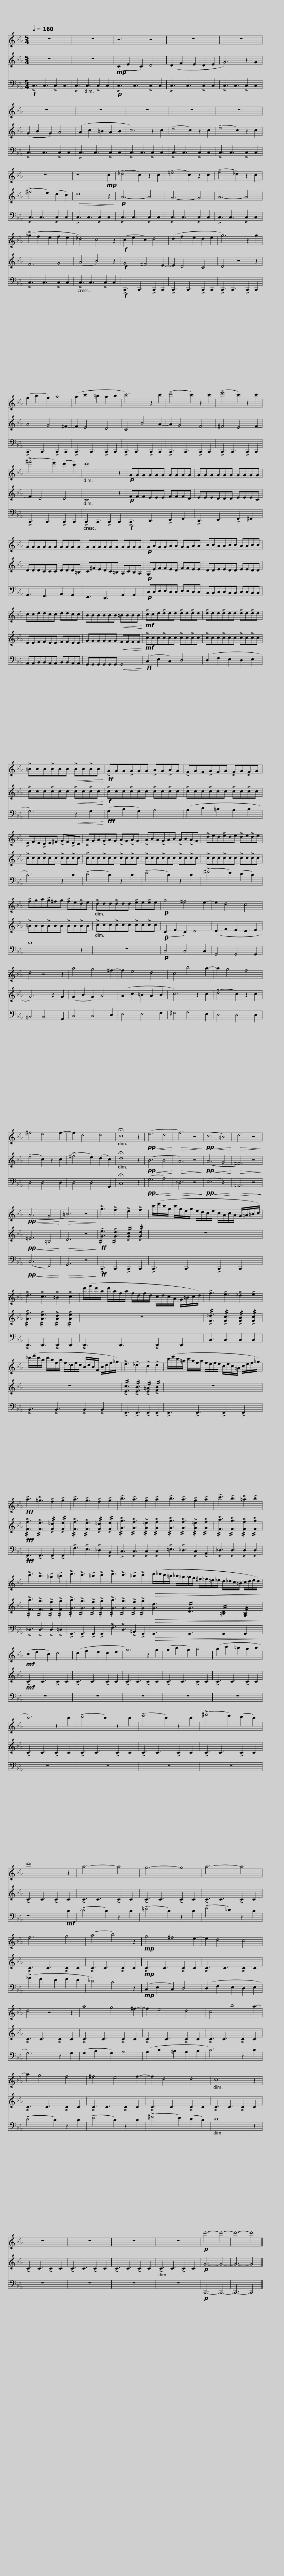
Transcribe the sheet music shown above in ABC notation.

X:1
%%score 1 2 3
L:1/8
Q:1/4=160
M:5/4
I:linebreak $
K:Eb
V:1 treble
V:2 treble
V:3 bass
V:1
 z10 | z10 | z6 z4 | z10 | z10 | %5
 z10 | z10 |$ z10 | z10 | z10 | %10
 z10 | z8!mp! c2 | (!tenuto!_d4 c2) z2 c2 | (!tenuto!=e4 c2) z2 c2 | (!tenuto!f4 _d2) z2 c2 |$ %15
 (!>!_g2 f2 e2 f2 e2 | _d4) c4 z2 |!f! (c2 e2 c2) d4 | (d2 f2 e2 d2 e2 | g6) z2 g2 | %20
 (g2 b2 g2) a4 | (a2 c'2 =b2 a2 b2 |$ c'6) z2 c'2 | (!tenuto!d'4 c'2) z2 c'2 | (!tenuto!e'4 c'2) z2 c'2 | %25
 (!>!^f'4 e'2) (d'2 c'2) | d'8 z2 |!p! GGGGGG GGGG |$ GGGGGG GGGG | GGGGGG GGGG | %30
 GGGGGG GGGG |!p! GAGGAA GGAA |$ BBAABB AABB | ccddcc ddcc | BBBBBB!<(! =BBBB!<)! | %35
!mf! !>!ccd!>!ddd !>!dd!>!dd |$ !>!ddd!>!ddd !>!dd!>!dd | !>!=BBB!>!BBB!<(! !>!BB!>!BB!<)! |!ff! !>!GGG!>!GGG !>!AG!>!AG | !>!FGF!>!GFG !>!FG!>!FG |$ %40
 !>!EFE!>!DE^F !>!GF!>!ED | !>!AGA!>!GAG !>!AG!>!AG | !>!ABA!>!GAB !>!AB!>!AG | !>!ded!>!ede !>!de!>!de |$ !>!fga!>!g^fg !>!fe!>!de | %45
 !>!ddd!>!ddd !>!ee!>!ee |!p! g4 ^f4 e2- |$ e2 d4 c4 | d4 z4 z2 | a4 g4 ^f2- | %50
 f2 e4 d4 | c4 b4 a2- | a2 g4 f4 | ^f4 e4 f2- | f2 d4 d4 | %55
 !fermata!c8 z2 |$!pp!!<(! (e6 d4!<)! |!>(! f6) z4!>)! |!pp!!<(! (c6 =B4)!<)! |!>(! d6 z4!>)! | %60
!pp!!<(! (A6 G4!<)! |!>(! =B6) z4!>)! | !>!g3 !>!f3 !>!e2 !>!f2 |$ (c'/e'/c'/g/ c'/g/e/g/ e/d/c/e/ c/A/c/A/ G/=A/=B/c/) | !>!d3 !>!c3 !>!=B2 !>!c2 |$ %65
 (d'/f'/d'/a/ d'/a/f/a/ f/d/f/d/ c/d/c/A/ G/=B/c/d/) | !>!f3 !>!e3 !>!_d2 !>!e2 |$ (_d'/f'/d'/b/ d'/b/f/b/ f/_d/f/d/ B/d/B/F/ B/d/f/_g/) | !>!e3 !>!_d3 !>!c2 !>!d2 |$ (c'/e'/c'/=a/ c'/a/f/a/ f/e/f/e/ c/e/c/=A/ c/e/f/_g/) | %70
!fff! !>!a3 !>!=g3 !>!f2 !>!g2 | !>!a3 !>!g3 !>!f2 !>!g2 | !>!b3 !>!a3 !>!g2 !>!a2 |$ !>!b3 !>!a3 !>!g2 !>!a2 | !>!c'3 !>!b3 !>!=a2 !>!b2 | %75
 !>!c'3 !>!b3 !>!=a2 !>!=b2 | !>!d'3 !>!c'3 !>!=b2 !>!c'2 | !>!d'3 !>!c'3 !>!=b2 !>!c'2 |$!>(! (d'/_d'/c'/=b/ _b/=a/_a/g/ ^f/=f/=e/_e/ d/_d/c/=B/ c/d/e/d/)!>)! |!mf! (c2 e2 c2) d4 | %80
 (d2 f2 e2 d2 e2 | g6) z2 g2 |$ (g2 b2 g2) a4 | (a2 c'2 =b2 a2 b2 | c'6) z2 c'2 | %85
 (!tenuto!d'4 c'2) z2 c'2 | (!tenuto!e'4 c'2) z2 c'2 | (!>!^f'4 e'2) (d'2 c'2) | d'8 z2 |$ a6- a4 | %90
 g6- g4 | a6- a4 | f6 g4 | (a4 b4) z2 |!mp! g4 ^f4 e2- | %95
 e2 d4 c4 |$ d4 z4 z2 | a4 g4 ^f2- | f2 e4 d4 | c4 b4 a2- | %100
 a2 g4 f4 | ^f4 e4 f2- | f2 d4 d4 |$ c8 z2 | z10 | %105
 z10 | z10 | z10 |!p! d'6- d'4- | d'6- d'4 |] %110
V:2
 z10 | z10 |!mp! (C2 E2 C2) D4 | (D2 F2 E2 D2 E2 | G6) z2 G2 | %5
 (G2 B2 G2) A4 | (A2 c2 =B2 A2 B2 |$ c6) z2 c2 | (!tenuto!d4 c2) z2 c2 | (!tenuto!e4 c2) z2 c2 | %10
 (!>!^f4 e2) (d2 c2) |!>(! d8 z2!>)! |!p! A6- A4 | G6- G4 | A6- A4 |$ %15
 F6 G4 | (A4 B4) z2 |!f! G4 ^F4 E2- | E2 D4 C4 | D4 z4 z2 | %20
 A4 G4 ^F2- | F2 E4 D4 |$ C4 B4 A2- | A2 G4 F4 | ^F4 E4 F2- | %25
 F2 D4 D4 | C8 z2 |!p! FFFEEE FFFD |$ EEEDDD EEEC | DDDCCC DDD=B, | %30
 C^FEDC=B, A,CB,A, |!p! G,EFFED FFEE |$ DDEEDD EEDD | EEFFEE FFEE | GGGGGG!<(! FFFF!<)! | %35
!mf! !>!ccc!>!ccc !>!cc!>!cc |$ !>!ccc!>!ccc !>!cc!>!cc | !>!ccc!>!ccc!<(! !>!cc!>!cc!<)! |!f! !>!ccc!>!ccc !>!cc!>!cc | !>!ccc!>!ccc !>!cc!>!cc |$ %40
 !>!ccc!>!ccc !>!cc!>!cc | !>!ccc!>!ccc !>!cc!>!cc | !>!ccc!>!ccc !>!cc!>!cc | !>!ccc!>!ccc !>!cc!>!cc |$ !>!=BBB!>!BBB !>!BB!>!BB | %45
 !>!ccc!>!ccc !>!cc!>!cc |!p! (C2 E2 C2) D4 |$ (D2 F2 E2 D2 E2 | G6) z2 G2 | (G2 B2 G2) A4 | %50
 (A2 c2 =B2 A2 B2 | c6) z2 c2 | (!tenuto!d4 c2) z2 c2 | (!tenuto!e4 c2) z2 c2 | (!>!^f4 e2) (d2 c2) | %55
 !fermata!d8 z2 |$!pp!!<(! (B6 B4!<)! |!>(! A6) z4!>)! |!pp!!<(! (A6 G4!<)! |!>(! ^F6) z4!>)! | %60
!pp!!<(! =E6 =B,4!<)! |!>(! D6 z4!>)! |!ff! !//!!>![Ge]3 !//!!>![Gd]3 !//!!>![Gc]2 !//!!>![Gd]2 |$ z10 | !//!!>![Af]3 !//!!>![Ae]3 !//!!>![Ad]2 !//!!>![Ae]2 |$ %65
 z10 | !//!!>![F_d]3 !//!!>![Fc]3 !//!!>![FB]2 !//!!>![Fc]2 |$ z10 | !//!!>![Ec]3 !//!!>![EB]3 !//!!>![E=A]2 !//!!>![FB]2 |$ z10 | %70
!fff! !//!!>![Ff]3 !//!!>![Fe]3 !//!!>![F_d]2 !//!!>![Fe]2 | !//!!>![Ff]3 !//!!>![Fe]3 !//!!>![F_d]2 !//!!>![Fe]2 | !//!!>![Gg]3 !//!!>![Gf]3 !//!!>![G=e]2 !//!!>![Gf]2 |$ !//!!>![Gg]3 !//!!>![Gf]3 !//!!>![G=e]2 !//!!>![Gf]2 | !//!!>![Fa]3 !//!!>![Fg]3 !//!!>![Ff]2 !//!!>![Fg]2 | %75
 !//!!>![Fa]3 !//!!>![Fg]3 !//!!>![Ff]2 !//!!>![Fg]2 | !//!!>![Ga]3 !//!!>![Gg]3 !//!!>![Gf]2 !//!!>![Gg]2 | !//!!>![Ga]3 !//!!>![Gg]3 !//!!>![Gf]2 !//!!>![Gg]2 |$!>(! [Gd]3 !//![DG]3 !//![=B,D]2 !//![G,B,]2!>)! |!mf! !>!C3 C3 !>!C2 C2 | %80
 !>!C3 C3 !>!C2 C2 | !>!C3 C3 !>!C2 C2 |$ !>!C3 C3 !>!C2 C2 | !>!C3 C3 !>!C2 C2 | !>!C3 C3 !>!C2 C2 | %85
 !>!C3 C3 !>!C2 C2 | !>!C3 C3 !>!C2 C2 | !>!C3 C3 !>!C2 C2 | !>!C3 C3 !>!C2 C2 |$ !>!C3 C3 !>!C2 C2 | %90
 !>!C3 C3 !>!C2 C2 | !>!C3 C3 !>!C2 C2 | !>!C3 C3 !>!C2 C2 | !>!C3 C3 !>!C2 C2 |!mp! !>!C3 C3 !>!C2 C2 | %95
 !>!C3 C3 !>!C2 C2 |$ !>!C3 C3 !>!C2 C2 | !>!C3 C3 !>!C2 C2 | !>!C3 C3 !>!C2 C2 | !>!C3 C3 !>!C2 C2 | %100
 !>!C3 C3 !>!C2 C2 | !>!C3 C3 !>!C2 C2 | !>!C3 C3 !>!C2 C2 |$ !>!C3 C3 !>!C2 C2 | !>!C3 C3 !>!C2 C2 | %105
 !>!C3 C3 !>!C2 C2 | !>!C3 C3 !>!C2 C2 | !>!C3 C3 !>!C2 C2 |!p! G6- G4- | G6- G4 |] %110
V:3
!f! !>!C,3 C,3 !>!C,2 C,2 | !>!C,3 C,3 !>!C,2 C,2 |!p! !>!C,3 C,3 !>!C,2 C,2 | !>!C,3 C,3 !>!C,2 C,2 | !>!C,3 C,3 !>!C,2 C,2 | %5
 !>!C,3 C,3 !>!C,2 C,2 | !>!C,3 C,3 !>!C,2 C,2 |$ !>!C,3 C,3 !>!C,2 C,2 | !>!C,3 C,3 !>!C,2 C,2 | !>!C,3 C,3 !>!C,2 C,2 | %10
 !>!C,3 C,3 !>!C,2 C,2 | !>!C,3 C,3 !>!C,2 C,2 | !>!C,3 C,3 !>!C,2 C,2 | !>!C,3 C,3 !>!C,2 C,2 | !>!C,3 C,3 !>!C,2 C,2 |$ %15
 !>!C,3 C,3 !>!C,2 C,2 | !>!C,3 C,3 !>!C,2 C,2 |!f! !>!C,,3 C,,3 !>!C,,2 C,,2 | !>!C,,3 C,,3 !>!C,,2 C,,2 | !>!C,,3 C,,3 !>!C,,2 C,,2 | %20
 !>!C,,3 C,,3 !>!C,,2 C,,2 | !>!C,,3 C,,3 !>!C,,2 C,,2 |$ !>!C,,3 C,,3 !>!C,,2 C,,2 | !>!C,,3 C,,3 !>!C,,2 C,,2 | !>!C,,3 C,,3 !>!C,,2 C,,2 | %25
 !>!C,,3 C,,3 !>!C,,2 C,,2 | !>!C,,3 C,,3 !>!C,,2 C,,2 |!f! !>!C,,3 D,,3 !>!E,,2 F,,2 |$ !>!D,,3 E,,3 !>!F,,2 ^F,,2 | G,,3 F,,3 A,,2 G,,2 | %30
 E,,3 D,,3 G,,2 G,,2 |!p! C,C,D,D,C,C, D,D,C,C, |$ B,,B,,C,C,B,,B,, C,C,B,,B,, | A,,A,,B,,B,,A,,A,, B,,B,,A,,A,, | G,,G,,G,,G,,G,,G,,!<(! G,,4!<)! | %35
!ff! (C,2 E,2 C,2) D,4 |$ (D,2 F,2 E,2 D,2 E,2 | G,6)!<(! z2 G,2!<)! |!fff! (G,2 B,2 G,2) A,4 | (A,2 C2 =B,2 A,2 B,2 |$ %40
 C6) z2 C2 | (!tenuto!D4 C2) z2 C2 | (!tenuto!E4 C2) z2 C2 | (!>!^F4 E2) (D2 C2) |$ D8 z2 | %45
 z10 |!p! C,4 C,4 C,2 |$ G,,4 G,,4 G,,2 | =B,,4 B,,4 G,,2 | C,4 C,4 D,2 | %50
 E,4 E,4 F,2 | ^F,4 G,4 E,2 | D,4 D,4 D,2 | D,4 D,4 D,2 | D,4 D,4 G,,2 | %55
 !fermata!C,8 z2 |$!pp!!<(! (G,6 A,4)!<)! |!>(! _D,6 z4!>)! |!pp!!<(! (E,6 D,4)!<)! |!>(! =A,,6 z4!>)! | %60
!pp!!<(! (C,6 F,,4)!<)! |!>(! G,,6 z4!>)! |!ff! !>!C,,3 C,,3 !>!C,,2 C,,2 |$ !>!C,,3 C,,3 !>!C,,2 C,,2 | !>!D,,3 D,,3 !>!D,,2 D,,2 |$ %65
 !>!D,,3 D,,3 !>!D,,2 D,,2 | B,,3 B,,3 B,,2 B,,2 |$ !>!B,,3 !>!B,,3 !>!B,,2 !>!B,,2 | !>!F,,3 !>!F,,3 !>!F,,2 !>!F,,2 |$ !>!F,,3 !>!F,,3 !>!F,,2 !>!F,,2 | %70
!fff! !>!F,,3 !>!F,,3 !>!F,,2 !>!F,,2 | !>!F,3 !>!E,3 !>!_D,2 !>!B,,2 | !>!C,3 !>!C,3 !>!C,2 !>!C,2 |$ !>!=E,3 !>!_D,3 !>!C,2 !>!A,,2 | !>!_D,3 !>!D,3 !>!D,2 !>!D,2 | %75
 !>!_D,3 !>!D,3 !>!D,2 !>!=D,2 | !>!G,,3 !>!G,,3 !>!G,,2 !>!G,,2 | !>!F,3 !>!D,3 !>!=B,,2 !>!G,,2 |$!>(! G,,3 G,,3 G,,2 G,,2!>)! | z10 | %80
 z10 | z10 |$ z10 | z10 | z10 | %85
 z10 | z10 | z10 | z8!mf! C2 |$ (!tenuto!_D4 C2) z2 C2 | %90
 (!tenuto!=E4 C2) z2 C2 | (!tenuto!F4 _D2) z2 C2 | (!>!_G2 F2 E2 F2 E2 | _D4) C4 z2 |!mp! (C,2 E,2 C,2) D,4 | %95
 (D,2 F,2 E,2 D,2 E,2 |$ G,6) z2 G,2 | (G,2 B,2 G,2) A,4 | (A,2 C2 =B,2 A,2 B,2 | C6) z2 C2 | %100
 (!tenuto!D4 C2) z2 C2 | (!tenuto!E4 C2) z2 C2 | (!>!^F4 E2) (D2 C2) |$ D8 z2 | z10 | %105
 z10 | z10 | z10 |!p! C,,6- C,,4- | C,,6- C,,4 |] %110
